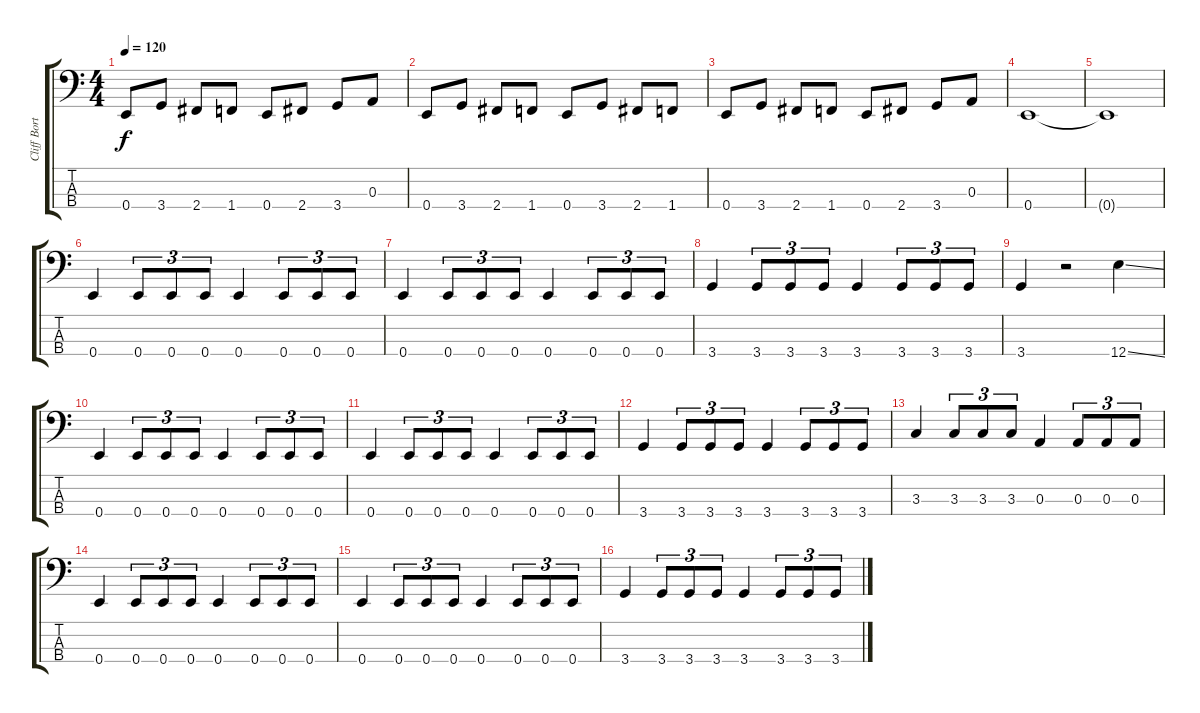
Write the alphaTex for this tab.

\track ("Cliff Borton" "Cliff Bort") {instrument distortionguitar}
\staff {score tabs}
\tuning (G2 D2 A1 E1) {hide}
\ts (4 4)
\tempo 120
\clef f4
\ks c
0.4.8{dy f} 3.4.8 2.4.8 1.4.8 0.4.8 2.4.8 3.4.8 0.3.8 |
0.4.8 3.4.8 2.4.8 1.4.8 0.4.8 3.4.8 2.4.8 1.4.8 |
0.4.8 3.4.8 2.4.8 1.4.8 0.4.8 2.4.8 3.4.8 0.3.8 |
0.4.1 |
0.4{t}.1 |
0.4.4 0.4.8{tu (3 2)} 0.4.8{tu (3 2)} 0.4.8{tu (3 2)} 0.4.4 0.4.8{tu (3 2)} 0.4.8{tu (3 2)} 0.4.8{tu (3 2)} |
0.4.4 0.4.8{tu (3 2)} 0.4.8{tu (3 2)} 0.4.8{tu (3 2)} 0.4.4 0.4.8{tu (3 2)} 0.4.8{tu (3 2)} 0.4.8{tu (3 2)} |
3.4.4 3.4.8{tu (3 2)} 3.4.8{tu (3 2)} 3.4.8{tu (3 2)} 3.4.4 3.4.8{tu (3 2)} 3.4.8{tu (3 2)} 3.4.8{tu (3 2)} |
3.4.4 r.2 12.4{ss}.4 |
0.4.4 0.4.8{tu (3 2)} 0.4.8{tu (3 2)} 0.4.8{tu (3 2)} 0.4.4 0.4.8{tu (3 2)} 0.4.8{tu (3 2)} 0.4.8{tu (3 2)} |
0.4.4 0.4.8{tu (3 2)} 0.4.8{tu (3 2)} 0.4.8{tu (3 2)} 0.4.4 0.4.8{tu (3 2)} 0.4.8{tu (3 2)} 0.4.8{tu (3 2)} |
3.4.4 3.4.8{tu (3 2)} 3.4.8{tu (3 2)} 3.4.8{tu (3 2)} 3.4.4 3.4.8{tu (3 2)} 3.4.8{tu (3 2)} 3.4.8{tu (3 2)} |
3.3.4 3.3.8{tu (3 2)} 3.3.8{tu (3 2)} 3.3.8{tu (3 2)} 0.3.4 0.3.8{tu (3 2)} 0.3.8{tu (3 2)} 0.3.8{tu (3 2)} |
0.4.4 0.4.8{tu (3 2)} 0.4.8{tu (3 2)} 0.4.8{tu (3 2)} 0.4.4 0.4.8{tu (3 2)} 0.4.8{tu (3 2)} 0.4.8{tu (3 2)} |
0.4.4 0.4.8{tu (3 2)} 0.4.8{tu (3 2)} 0.4.8{tu (3 2)} 0.4.4 0.4.8{tu (3 2)} 0.4.8{tu (3 2)} 0.4.8{tu (3 2)} |
3.4.4 3.4.8{tu (3 2)} 3.4.8{tu (3 2)} 3.4.8{tu (3 2)} 3.4.4 3.4.8{tu (3 2)} 3.4.8{tu (3 2)} 3.4.8{tu (3 2)}
